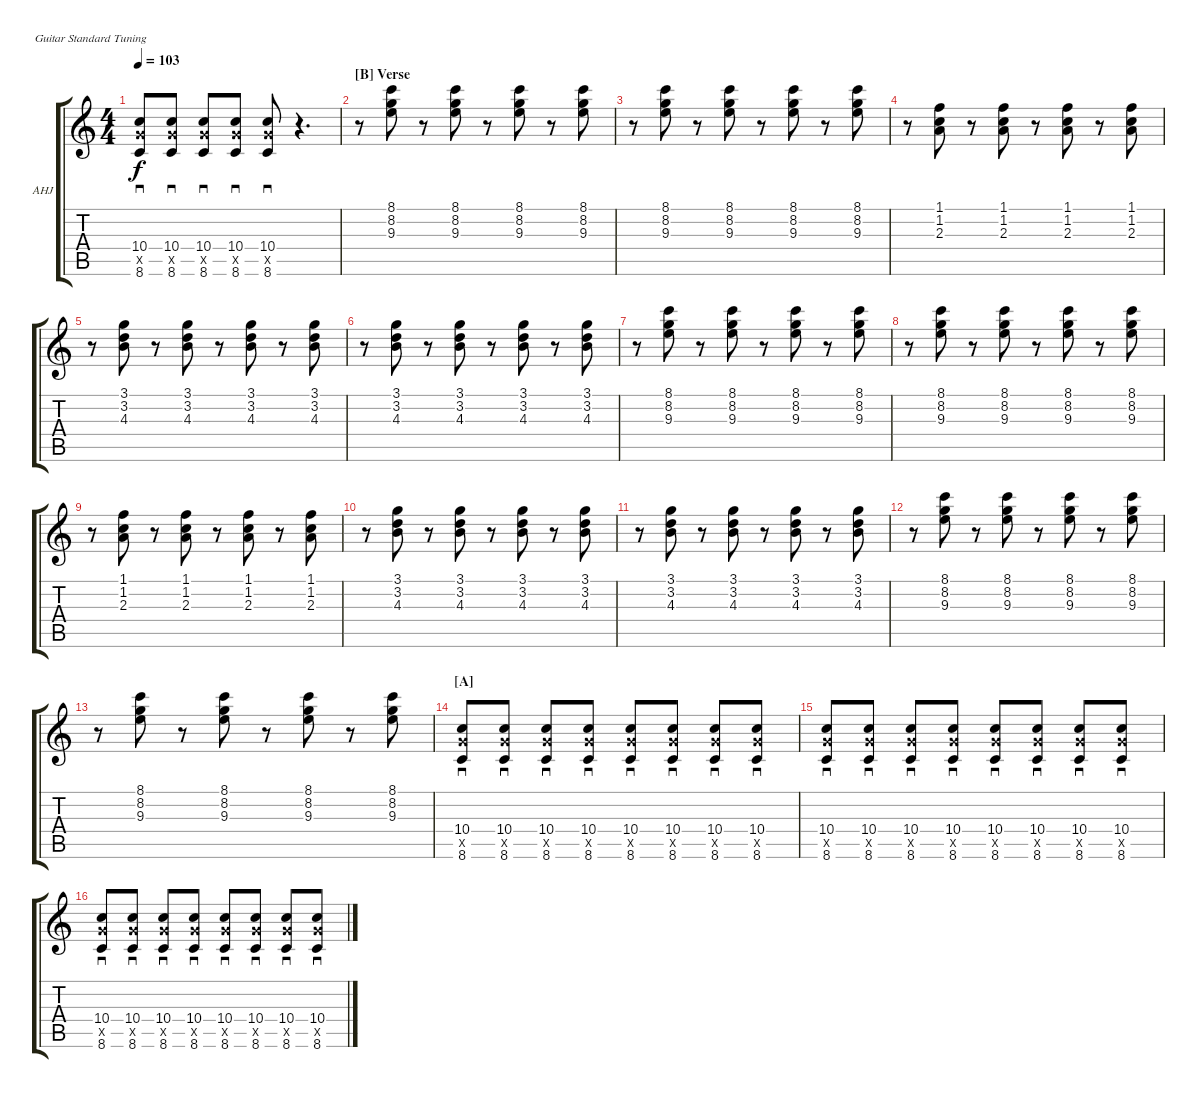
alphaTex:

\defaultSystemsLayout 4
\bracketExtendMode groupsimilarinstruments
\firstSystemTrackNameOrientation horizontal
\otherSystemsTrackNameOrientation horizontal
\track ("Albert Hammond Jr." "AHJ") {instrument overdrivenguitar}
\staff {score tabs}
\tuning (E4 B3 G3 D3 A2 E2)
\ts (4 4)
\tempo 103
\clef g2
\ks c
(8.6 10.4 10.5{x}).8{sd dy f} (8.6 10.4 10.5{x}).8{sd} (8.6 10.4 10.5{x}).8{sd} (8.6 10.4 10.5{x}).8{sd} (8.6 10.4 10.5{x}).8{sd} r.4{d} |
\section ("B" "Verse")
r.8 (8.1 8.2 9.3).8 r.8 (8.1 8.2 9.3).8 r.8 (8.1 8.2 9.3).8 r.8 (8.1 8.2 9.3).8 |
r.8 (8.1 8.2 9.3).8 r.8 (8.1 8.2 9.3).8 r.8 (8.1 8.2 9.3).8 r.8 (8.1 8.2 9.3).8 |
r.8 (1.1 1.2 2.3).8 r.8 (1.1 1.2 2.3).8 r.8 (1.1 1.2 2.3).8 r.8 (1.1 1.2 2.3).8 |
r.8 (3.1 3.2 4.3).8 r.8 (3.1 3.2 4.3).8 r.8 (3.1 3.2 4.3).8 r.8 (3.1 3.2 4.3).8 |
r.8 (3.1 3.2 4.3).8 r.8 (3.1 3.2 4.3).8 r.8 (3.1 3.2 4.3).8 r.8 (3.1 3.2 4.3).8 |
r.8 (8.1 8.2 9.3).8 r.8 (8.1 8.2 9.3).8 r.8 (8.1 8.2 9.3).8 r.8 (8.1 8.2 9.3).8 |
r.8 (8.1 8.2 9.3).8 r.8 (8.1 8.2 9.3).8 r.8 (8.1 8.2 9.3).8 r.8 (8.1 8.2 9.3).8 |
r.8 (1.1 1.2 2.3).8 r.8 (1.1 1.2 2.3).8 r.8 (1.1 1.2 2.3).8 r.8 (1.1 1.2 2.3).8 |
r.8 (3.1 3.2 4.3).8 r.8 (3.1 3.2 4.3).8 r.8 (3.1 3.2 4.3).8 r.8 (3.1 3.2 4.3).8 |
r.8 (3.1 3.2 4.3).8 r.8 (3.1 3.2 4.3).8 r.8 (3.1 3.2 4.3).8 r.8 (3.1 3.2 4.3).8 |
r.8 (8.1 8.2 9.3).8 r.8 (8.1 8.2 9.3).8 r.8 (8.1 8.2 9.3).8 r.8 (8.1 8.2 9.3).8 |
r.8 (8.1 8.2 9.3).8 r.8 (8.1 8.2 9.3).8 r.8 (8.1 8.2 9.3).8 r.8 (8.1 8.2 9.3).8 |
\section ("A" "")
(8.6 10.4 10.5{x}).8{sd} (8.6 10.4 10.5{x}).8{sd} (8.6 10.4 10.5{x}).8{sd} (8.6 10.4 10.5{x}).8{sd} (8.6 10.4 10.5{x}).8{sd} (8.6 10.4 10.5{x}).8{sd} (8.6 10.4 10.5{x}).8{sd} (8.6 10.4 10.5{x}).8{sd} |
(8.6 10.4 10.5{x}).8{sd} (8.6 10.4 10.5{x}).8{sd} (8.6 10.4 10.5{x}).8{sd} (8.6 10.4 10.5{x}).8{sd} (8.6 10.4 10.5{x}).8{sd} (8.6 10.4 10.5{x}).8{sd} (8.6 10.4 10.5{x}).8{sd} (8.6 10.4 10.5{x}).8{sd} |
(8.6 10.4 10.5{x}).8{sd} (8.6 10.4 10.5{x}).8{sd} (8.6 10.4 10.5{x}).8{sd} (8.6 10.4 10.5{x}).8{sd} (8.6 10.4 10.5{x}).8{sd} (8.6 10.4 10.5{x}).8{sd} (8.6 10.4 10.5{x}).8{sd} (8.6 10.4 10.5{x}).8{sd}
